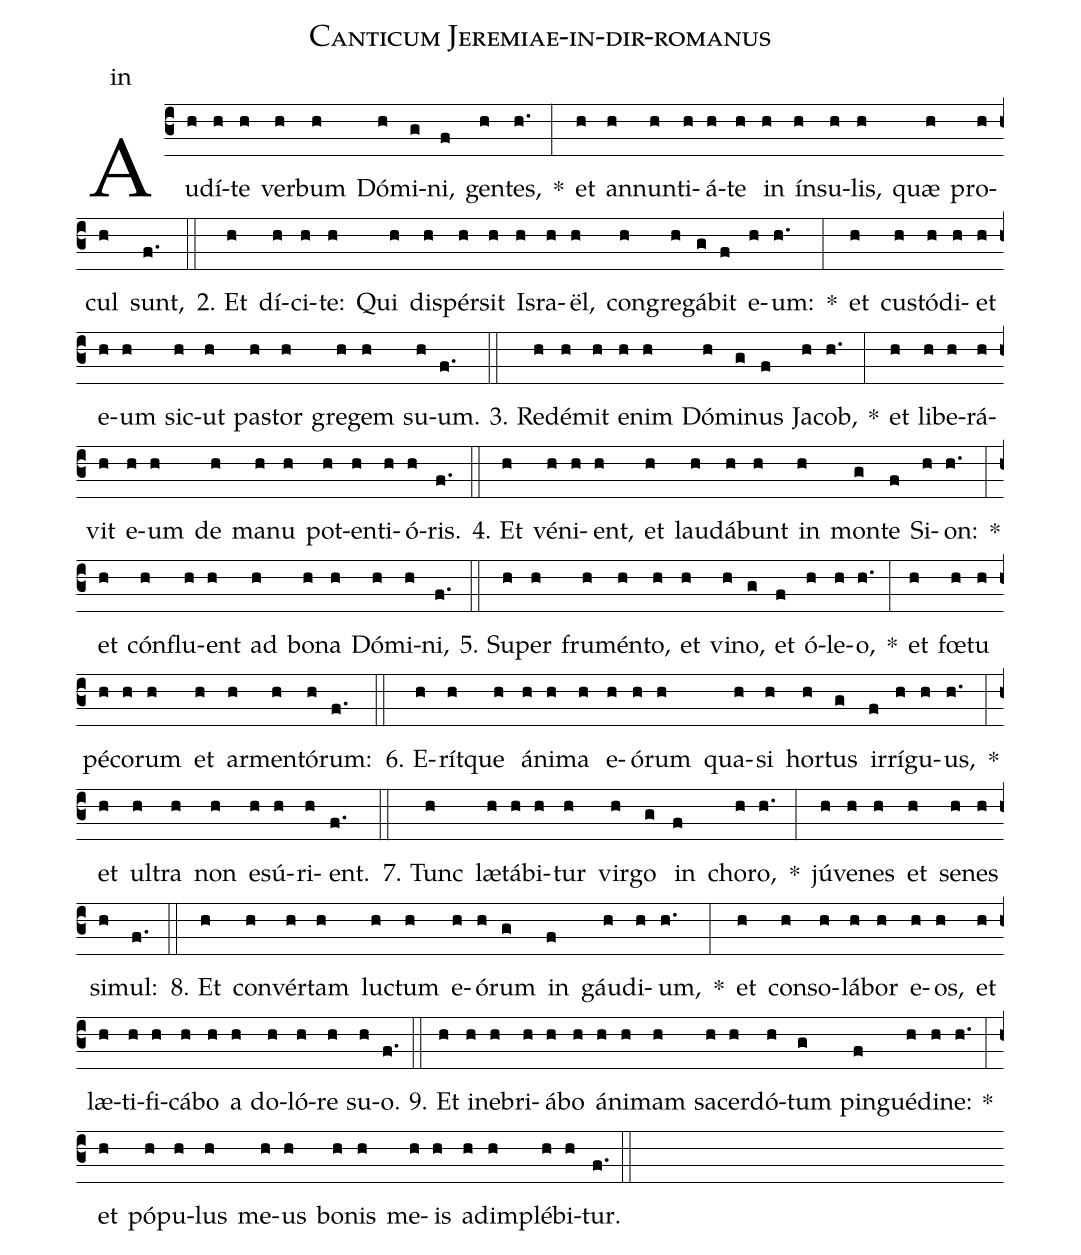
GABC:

name: Canticum Jeremiae-in-dir-romanus;
annotation: in;
%%
(c3)Au(h)dí(h)te(h) ver(h)bum(h) Dó(h)mi(g)ni,(f) gen(h)tes,(h.) *(:) et(h) an(h)nun(h)ti(h)á(h)te(h) in(h) ín(h)su(h)lis,(h) quæ(h) pro(h)cul(h) sunt,(f.) (::)
2. Et(h) dí(h)ci(h)te:(h) Qui(h) di(h)spér(h)sit(h) Is(h)ra(h)ël,(h) con(h)gre(h)gá(g)bit(f) e(h)um:(h.) *(:) et(h) cus(h)tó(h)di(h)et(h) e(h)um(h) sic(h)ut(h) pas(h)tor(h) gre(h)gem(h) su(h)um.(f.) (::)
3. Red(h)é(h)mit(h) e(h)nim(h) Dó(h)mi(g)nus(f) Ja(h)cob,(h.) *(:) et(h) li(h)be(h)rá(h)vit(h) e(h)um(h) de(h) ma(h)nu(h) pot(h)en(h)ti(h)ó(h)ris.(f.) (::)
4. Et(h) vé(h)ni(h)ent,(h) et(h) lau(h)dá(h)bunt(h) in(h) mon(g)te(f) Si(h)on:(h.) *(:) et(h) cón(h)flu(h)ent(h) ad(h) bo(h)na(h) Dó(h)mi(h)ni,(f.) (::)
5. Su(h)per(h) fru(h)mén(h)to,(h) et(h) vi(h)no,(g) et(f) ó(h)le(h)o,(h.) *(:) et(h) fœ(h)tu(h) pé(h)co(h)rum(h) et(h) ar(h)men(h)tó(h)rum:(f.) (::)
6. E(h)rít(h)que(h) á(h)ni(h)ma(h) e(h)ó(h)rum(h) qua(h)si(h) hor(h)tus(g) ir(f)rí(h)gu(h)us,(h.) *(:) et(h) ul(h)tra(h) non(h) e(h)sú(h)ri(h)ent.(f.) (::)
7. Tunc(h) læ(h)tá(h)bi(h)tur(h) vir(h)go(g) in(f) cho(h)ro,(h.) *(:) jú(h)ve(h)nes(h) et(h) se(h)nes(h) si(h)mul:(f.) (::)
8. Et(h) con(h)vér(h)tam(h) luc(h)tum(h) e(h)ó(h)rum(g) in(f) gáu(h)di(h)um,(h.) *(:) et(h) con(h)so(h)lá(h)bor(h) e(h)os,(h) et(h) læ(h)ti(h)fi(h)cá(h)bo(h) a(h) do(h)ló(h)re(h) su(h)o.(f.) (::)
9. Et(h) in(h)e(h)bri(h)á(h)bo(h) á(h)ni(h)mam(h) sa(h)cer(h)dó(h)tum(g) pin(f)gué(h)di(h)ne:(h.) *(:) et(h) pó(h)pu(h)lus(h) me(h)us(h) bo(h)nis(h) me(h)is(h) ad(h)im(h)plé(h)bi(h)tur.(f.) (::)
